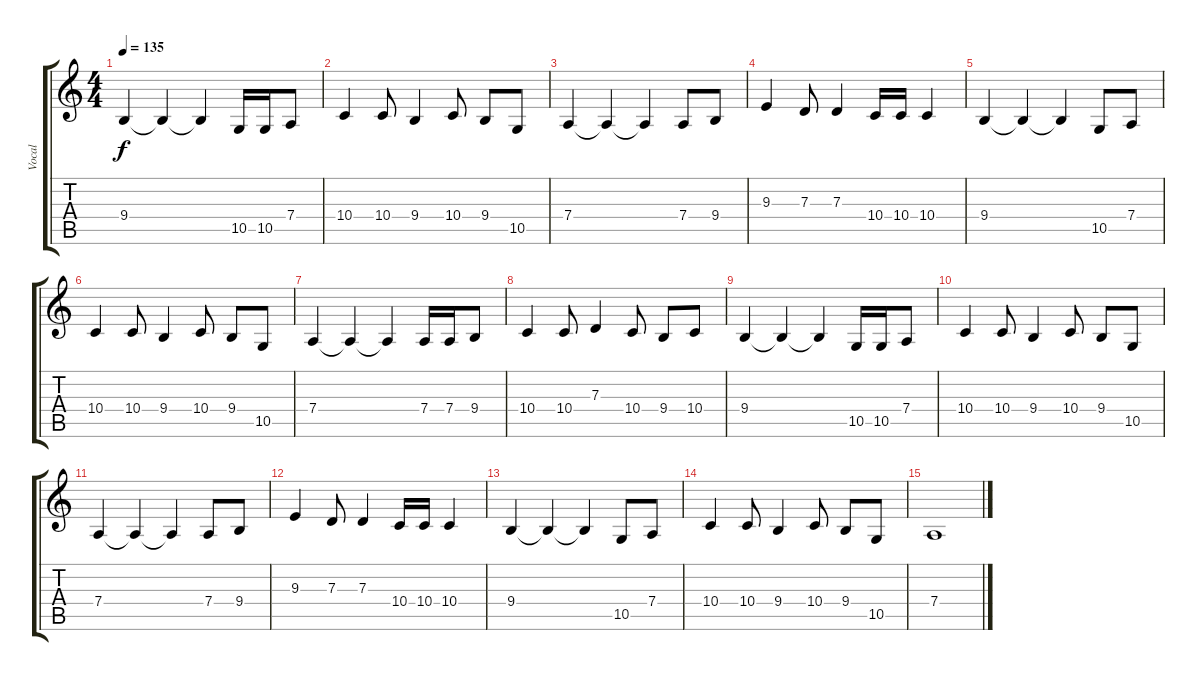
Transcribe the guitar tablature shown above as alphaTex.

\track ("Vocal" "Vocal") {instrument lead2sawtooth}
\staff {score tabs}
\tuning (E4 B3 G3 D3 A2 E2) {hide}
\ts (4 4)
\tempo 135
\clef g2
\ks c
9.4.4{dy f} 9.4{t}.4 9.4{t}.4 10.5.16 10.5.16 7.4.8 |
10.4.4 10.4.8 9.4.4 10.4.8 9.4.8 10.5.8 |
7.4.4 7.4{t}.4 7.4{t}.4 7.4.8 9.4.8 |
9.3.4 7.3.8 7.3.4 10.4.16 10.4.16 10.4.4 |
9.4.4 9.4{t}.4 9.4{t}.4 10.5.8 7.4.8 |
10.4.4 10.4.8 9.4.4 10.4.8 9.4.8 10.5.8 |
7.4.4 7.4{t}.4 7.4{t}.4 7.4.16 7.4.16 9.4.8 |
10.4.4 10.4.8 7.3.4 10.4.8 9.4.8 10.4.8 |
9.4.4 9.4{t}.4 9.4{t}.4 10.5.16 10.5.16 7.4.8 |
10.4.4 10.4.8 9.4.4 10.4.8 9.4.8 10.5.8 |
7.4.4 7.4{t}.4 7.4{t}.4 7.4.8 9.4.8 |
9.3.4 7.3.8 7.3.4 10.4.16 10.4.16 10.4.4 |
9.4.4 9.4{t}.4 9.4{t}.4 10.5.8 7.4.8 |
10.4.4 10.4.8 9.4.4 10.4.8 9.4.8 10.5.8 |
7.4.1
